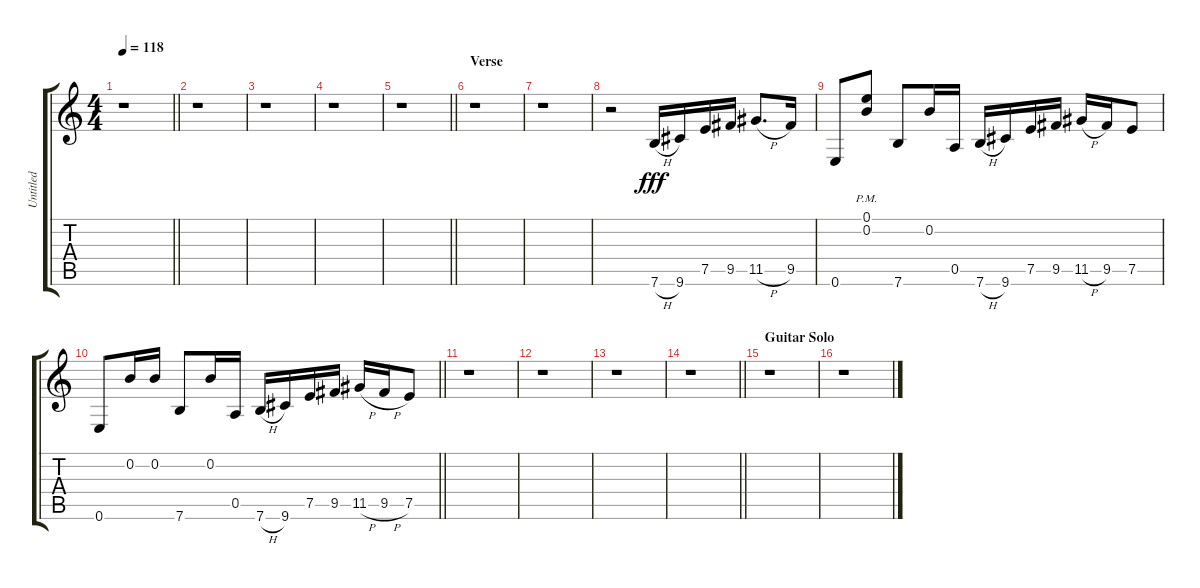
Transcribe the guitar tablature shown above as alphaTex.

\track ("Untitled" "Untitled") {instrument electricbasspick}
\staff {score tabs}
\tuning (E4 B3 G3 D3 A2 E2) {hide}
\ts (4 4)
\tempo 118
\clef g2
\barLineRight lightlight
\ks c
r.1{dy ff} |
r.1 |
r.1 |
r.1 |
\barLineRight lightlight
r.1 |
\section ("" "Verse")
r.1 |
r.1 |
r.2 7.6{h}.16{dy fff} 9.6.16 7.5.16 9.5.16 11.5{h}.8{d} 9.5.16 |
0.6.8 (0.1{pm} 0.2{pm}).8 7.6.8 0.2.16 0.5.16 7.6{h}.16 9.6.16 7.5.16 9.5.16 11.5{h}.16 9.5.16 7.5.8 |
\barLineRight lightlight
0.6.8 0.2.16 0.2.16 7.6.8 0.2.16 0.5.16 7.6{h}.16 9.6.16 7.5.16 9.5.16 11.5{h}.16 9.5{h}.16 7.5.8 |
r.1 |
r.1 |
r.1 |
\barLineRight lightlight
r.1 |
\section ("" "Guitar Solo")
r.1 |
r.1
